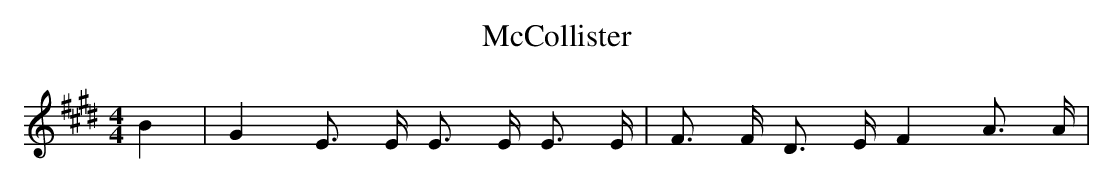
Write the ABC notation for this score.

X:1
T:McCollister
M:4/4
L:1/8
K:E
 B2| G2 E3/2 E/2 E3/2 E/2 E3/2 E/2| F3/2 F/2 D3/2 E/2 F2 A3/2 A/2|\
